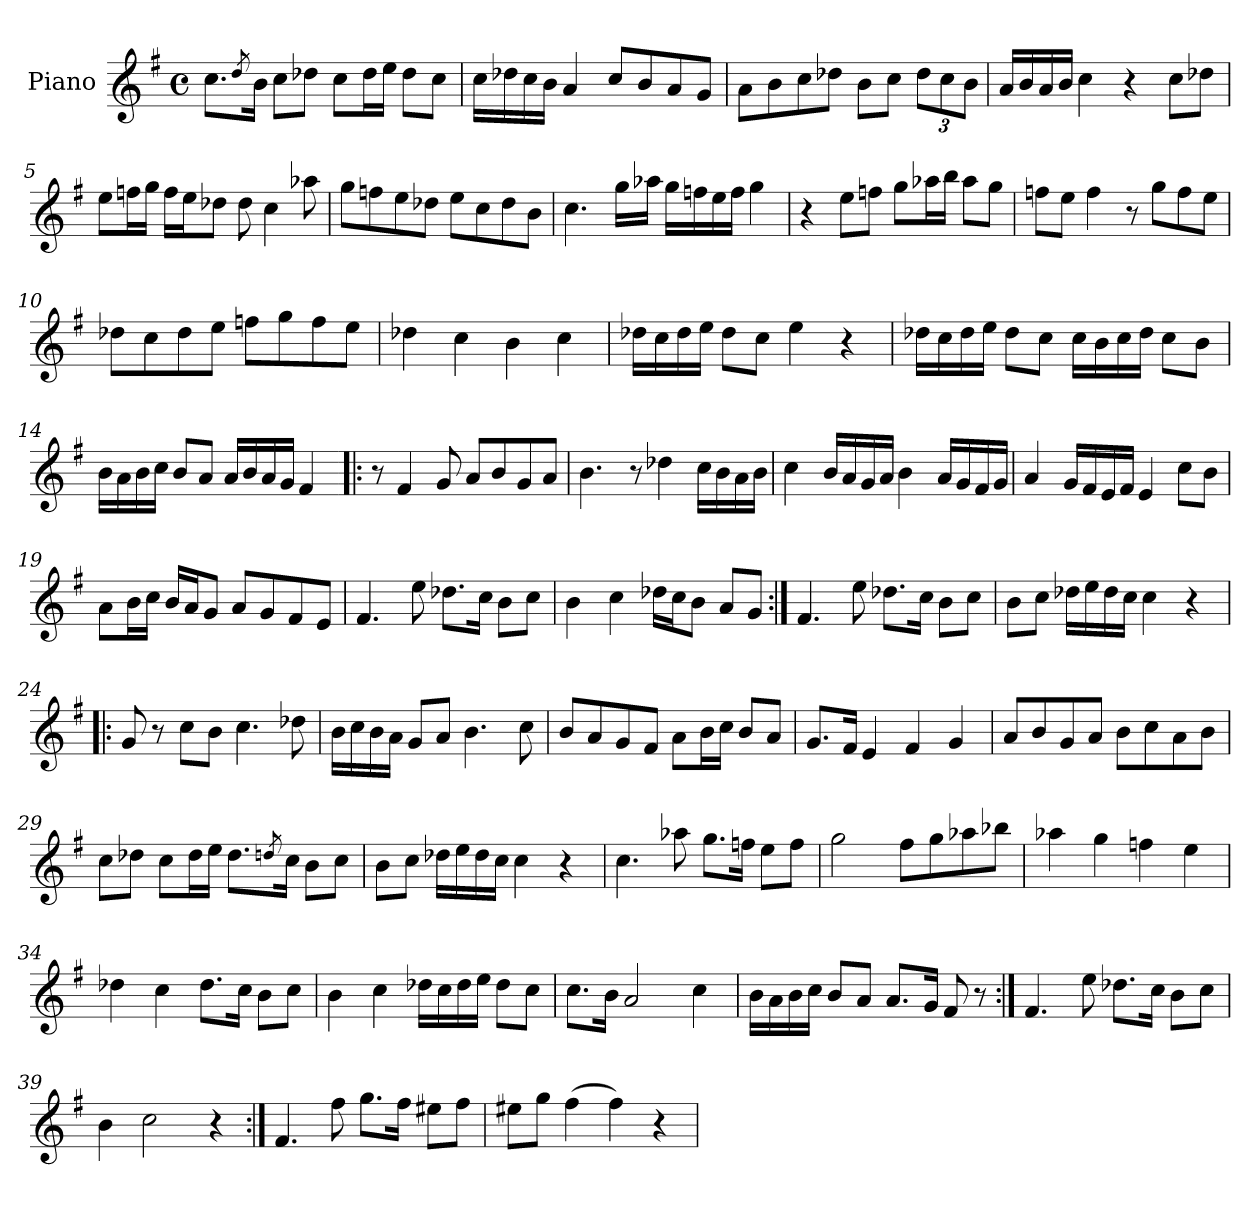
**kern
*part1
*staff1
*I"Piano
*I'Pno.
*clefG2
*k[f#]
*M4/4
*met(c)
=1
8.cc\L
8qdd/
16b\Jk
8cc\L
8dd-X\J
8cc\L
16dd-\L
16ee\JJ
8dd-\L
8cc\J
=2
16cc\LL
16dd-X\
16cc\
16b\JJ
4a/
8cc/L
8b/
8a/
8g/J
=3
8a\L
8b\
8cc\
8dd-X\J
8b\L
8cc\J
*Xbrackettup
12dd-\L
12cc\
12b\J
=4
16a/LL
16b/
16a/
16b/JJ
4cc\
4r
8cc\L
8dd-X\J
!!LO:LB:g=z
=5
8ee\L
16ffn\L
16gg\JJ
16ff\LL
16ee\J
8dd-X\J
8dd-\
4cc\
8aa-X\
=6
8gg\L
8ffn\
8ee\
8dd-X\J
8ee\L
8cc\
8dd-\
8b\J
=7
4.cc\
16gg\LL
16aa-X\JJ
16gg\LL
16ffn\
16ee\
16ff\JJ
4gg\
=8
4r
8ee\L
8ffn\J
8gg\L
16aa-X\L
16bb\JJ
8aa-\L
8gg\J
!!LO:LB:g=z
=9
8ffn\L
8ee\J
4ff\
8r
8gg\L
8ff\
8ee\J
=10
8dd-X\L
8cc\
8dd-\
8ee\J
8ffn\L
8gg\
8ff\
8ee\J
=11
4dd-X\
4cc\
4b\
4cc\
=12
16dd-X\LL
16cc\
16dd-\
16ee\JJ
8dd-\L
8cc\J
4ee\
4r
=13
16dd-X\LL
16cc\
16dd-\
16ee\JJ
8dd-\L
8cc\J
16cc\LL
16b\
16cc\
16dd-\JJ
8cc\L
8b\J
!!LO:LB:g=z
=14
16b\LL
16a\
16b\
16cc\JJ
8b/L
8a/J
16a/LL
16b/
16a/
16g/JJ
4f#/
=15!|:
8r
4f#/
8g/
8a/L
8b/
8g/
8a/J
=16
4.b\
8r
4dd-X\
16cc\LL
16b\
16a\
16b\JJ
=17
4cc\
16b/LL
16a/
16g/
16a/JJ
4b\
16a/LL
16g/
16f#/
16g/JJ
!!LO:LB:g=z
=18
4a/
16g/LL
16f#/
16e/
16f#/JJ
4e/
8cc\L
8b\J
=19
8a\L
16b\L
16cc\JJ
16b/LL
16a/J
8g/J
8a/L
8g/
8f#/
8e/J
=20
4.f#/
8ee\
8.dd-X\L
16cc\Jk
8b\L
8cc\J
=21
4b\
4cc\
16dd-X\LL
16cc\J
8b\J
8a/L
8g/J
=22:|!
4.f#/
8ee\
8.dd-X\L
16cc\Jk
8b\L
8cc\J
!!LO:LB:g=z
=23
8b\L
8cc\J
16dd-X\LL
16ee\
16dd-\
16cc\JJ
4cc\
4r
=24!|:
8g/
8r
8cc\L
8b\J
4.cc\
8dd-X\
=25
16b\LL
16cc\
16b\
16a\JJ
8g/L
8a/J
4.b\
8cc\
=26
8b/L
8a/
8g/
8f#/J
8a\L
16b\L
16cc\JJ
8b/L
8a/J
=27
8.g/L
16f#/Jk
4e/
4f#/
4g/
!!LO:LB:g=z
=28
8a/L
8b/
8g/
8a/J
8b\L
8cc\
8a\
8b\J
=29
8cc\L
8dd-X\J
8cc\L
16dd-\L
16ee\JJ
8.dd-\L
8qddn/
16cc\Jk
8b\L
8cc\J
=30
8b\L
8cc\J
16dd-X\LL
16ee\
16dd-\
16cc\JJ
4cc\
4r
=31
4.cc\
8aa-X\
8.gg\L
16ffn\Jk
8ee\L
8ff\J
!!LO:LB:g=z
=32
2gg\
8ff#\L
8gg\
8aa-X\
8bb-X\J
=33
4aa-X\
4gg\
4ffn\
4ee\
=34
4dd-X\
4cc\
8.dd-\L
16cc\Jk
8b\L
8cc\J
=35
4b\
4cc\
16dd-X\LL
16cc\
16dd-\
16ee\JJ
8dd-\L
8cc\J
=36
8.cc\L
16b\Jk
2a/
4cc\
!!LO:LB:g=z
=37
16b\LL
16a\
16b\
16cc\JJ
8b/L
8a/J
8.a/L
16g/Jk
8f#/
8r
=38:|!
4.f#/
8ee\
8.dd-X\L
16cc\Jk
8b\L
8cc\J
=39
4b\
2cc\
4r
=40:|!
4.f#/
8ff#\
8.gg\L
16ff#\Jk
8ee#X\L
8ff#\J
=41
8ee#X\L
8gg\J
(>4ff#\
4ff#\)
4r
=
*-
